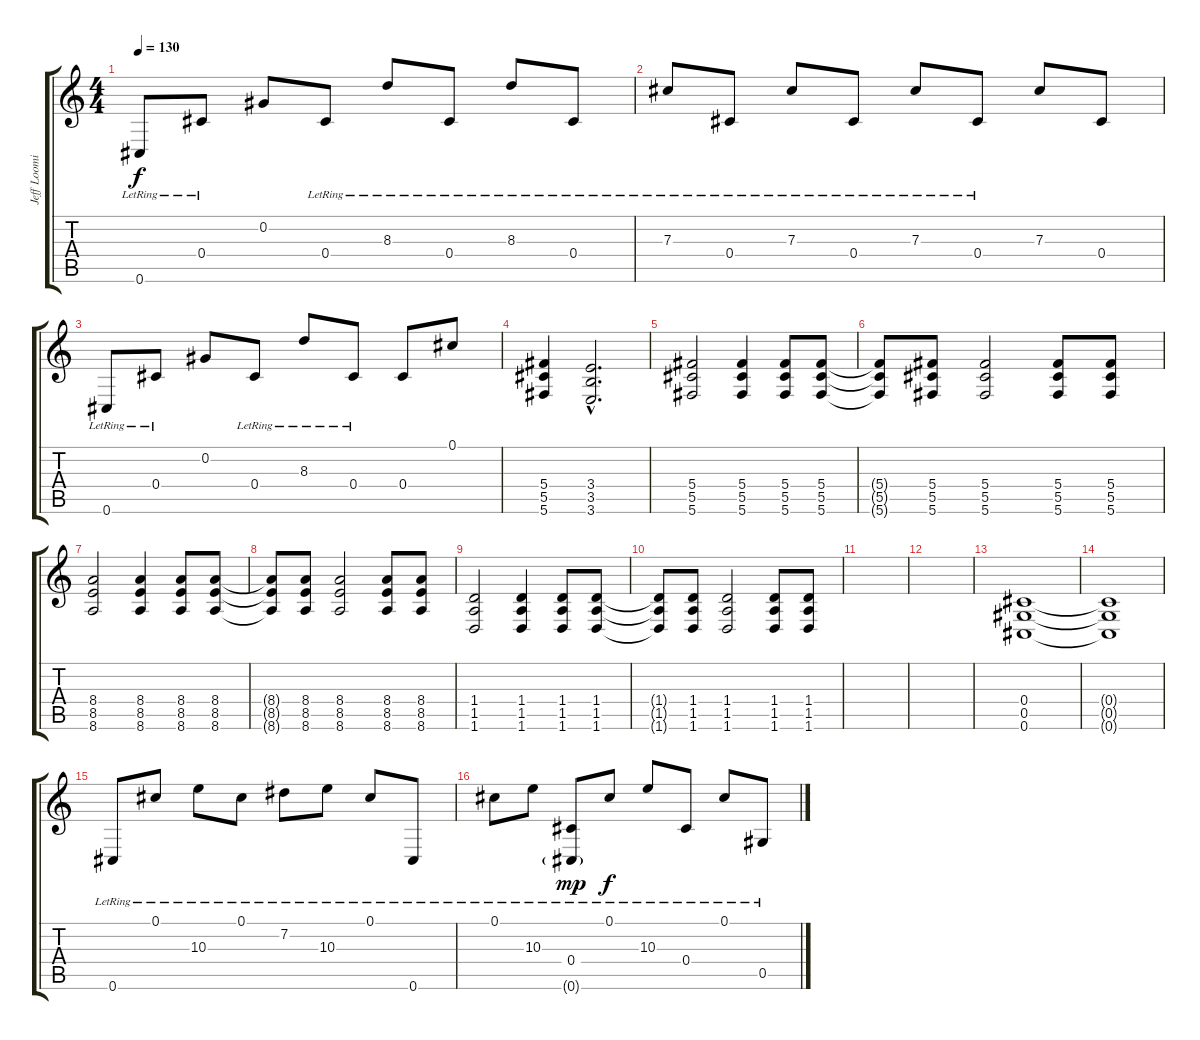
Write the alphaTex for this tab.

\track ("Jeff Loomis Db" "Jeff Loomi") {instrument acousticguitarsteel}
\staff {score tabs}
\tuning (Db4 Ab3 Gb3 Db3 Ab2 Db2) {hide}
\ts (4 4)
\tempo 130
\clef g2
\ks c
0.6{lr}.8{dy f} 0.4{lr}.8 0.2.8 0.4{lr}.8 8.3{lr}.8 0.4{lr}.8 8.3{lr}.8 0.4{lr}.8 |
7.3{lr}.8 0.4{lr}.8 7.3{lr}.8 0.4{lr}.8 7.3{lr}.8 0.4{lr}.8 7.3.8 0.4.8 |
0.6{lr}.8 0.4{lr}.8 0.2.8 0.4{lr}.8 8.3{lr}.8 0.4{lr}.8 0.4.8 0.1.8 |
(5.4 5.5 5.6).4 (3.4{hac} 3.5{hac} 3.6{hac}).2{d} |
(5.4 5.5 5.6).2 (5.4 5.5 5.6).4 (5.4 5.5 5.6).8 (5.4 5.5 5.6).8 |
(5.4{t} 5.5{t} 5.6{t}).8 (5.4 5.5 5.6).8 (5.4 5.5 5.6).2 (5.4 5.5 5.6).8 (5.4 5.5 5.6).8 |
(8.4 8.5 8.6).2 (8.4 8.5 8.6).4 (8.4 8.5 8.6).8 (8.4 8.5 8.6).8 |
(8.4{t} 8.5{t} 8.6{t}).8 (8.4 8.5 8.6).8 (8.4 8.5 8.6).2 (8.4 8.5 8.6).8 (8.4 8.5 8.6).8 |
(1.4 1.5 1.6).2 (1.4 1.5 1.6).4 (1.4 1.5 1.6).8 (1.4 1.5 1.6).8 |
(1.4{t} 1.5{t} 1.6{t}).8 (1.4 1.5 1.6).8 (1.4 1.5 1.6).2 (1.4 1.5 1.6).8 (1.4 1.5 1.6).8 |
|
|
(0.4 0.5 0.6).1 |
(0.4{t} 0.5{t} 0.6{t}).1 |
0.6{lr}.8{instrument acousticguitarsteel} 0.1{lr}.8 10.3{lr}.8 0.1{lr}.8 7.2{lr}.8 10.3{lr}.8 0.1{lr}.8 0.6{lr}.8 |
0.1{lr}.8 10.3{lr}.8 (0.4{lr} 0.6{g lr}).8{dy mp} 0.1{lr}.8{dy f} 10.3{lr}.8 0.4{lr}.8 0.1{lr}.8 0.5{lr}.8
